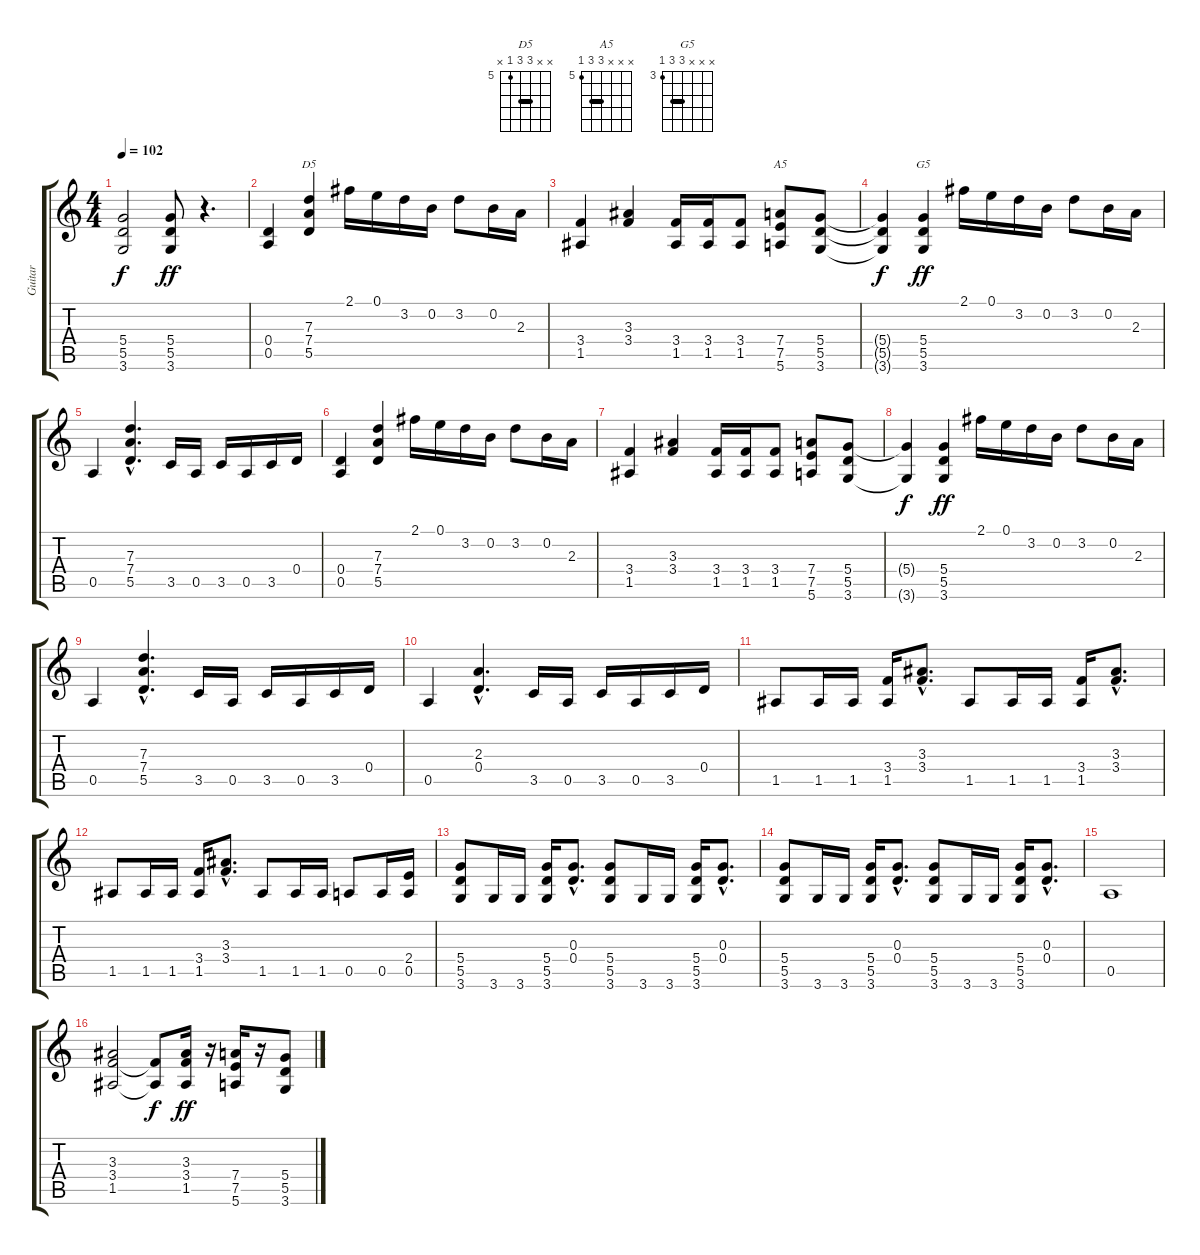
\track ("Guitar " "Guitar ") {instrument distortionguitar}
\staff {score tabs}
\tuning (E4 B3 G3 D3 A2 E2) {hide}
\chord ("D5" x x 7 7 5 x) {firstfret 5 barre 7}
\chord ("A5" x x x 7 7 5) {firstfret 5 barre 7}
\chord ("G5" x x x 5 5 3) {firstfret 3 barre 5}
\ts (4 4)
\tempo 102
\clef g2
\ks c
(5.4{t} 5.5{t} 3.6{t}).2{dy f} (5.4 5.5 3.6).8{dy ff} r.4{d} |
(0.4 0.5).4 (7.3 7.4 5.5).4{ch "D5"} 2.1.16 0.1.16 3.2.16 0.2.16 3.2.8 0.2.16 2.3.16 |
(3.4 1.5).4 (3.3 3.4).4 (3.4 1.5).16 (3.4 1.5).16 (3.4 1.5).8 (7.4 7.5 5.6).8{ch "A5"} (5.4 5.5 3.6).8 |
(5.4{t} 5.5{t} 3.6{t}).4{dy f} (5.4 5.5 3.6).4{ch "G5" dy ff} 2.1.16 0.1.16 3.2.16 0.2.16 3.2.8 0.2.16 2.3.16 |
0.5.4 (7.3{hac} 7.4{hac} 5.5{hac}).4{d} 3.5.16 0.5.16 3.5.16 0.5.16 3.5.16 0.4.16 |
(0.4 0.5).4 (7.3 7.4 5.5).4 2.1.16 0.1.16 3.2.16 0.2.16 3.2.8 0.2.16 2.3.16 |
(3.4 1.5).4 (3.3 3.4).4 (3.4 1.5).16 (3.4 1.5).16 (3.4 1.5).8 (7.4 7.5 5.6).8 (5.4 5.5 3.6).8 |
(5.4{t} 3.6{t}).4{dy f} (5.4 5.5 3.6).4{dy ff} 2.1.16 0.1.16 3.2.16 0.2.16 3.2.8 0.2.16 2.3.16 |
0.5.4 (7.3{hac} 7.4{hac} 5.5{hac}).4{d} 3.5.16 0.5.16 3.5.16 0.5.16 3.5.16 0.4.16 |
0.5.4 (2.3{hac} 0.4{hac}).4{d} 3.5.16 0.5.16 3.5.16 0.5.16 3.5.16 0.4.16 |
1.5.8 1.5.16 1.5.16 (3.4 1.5).16 (3.3{hac} 3.4{hac}).8{d} 1.5.8 1.5.16 1.5.16 (3.4 1.5).16 (3.3{hac} 3.4{hac}).8{d} |
1.5.8 1.5.16 1.5.16 (3.4 1.5).16 (3.3{hac} 3.4{hac}).8{d} 1.5.8 1.5.16 1.5.16 0.5.8 0.5.16 (2.4 0.5).16 |
(5.4 5.5 3.6).8 3.6.16 3.6.16 (5.4 5.5 3.6).16 (0.3{hac} 0.4{hac}).8{d} (5.4 5.5 3.6).8 3.6.16 3.6.16 (5.4 5.5 3.6).16 (0.3{hac} 0.4{hac}).8{d} |
(5.4 5.5 3.6).8 3.6.16 3.6.16 (5.4 5.5 3.6).16 (0.3{hac} 0.4{hac}).8{d} (5.4 5.5 3.6).8 3.6.16 3.6.16 (5.4 5.5 3.6).16 (0.3{hac} 0.4{hac}).8{d} |
0.5.1 |
(3.3 3.4 1.5).2 (3.4{t} 1.5{t}).8{dy f} (3.3 3.4 1.5).16{dy ff} r.16 (7.4 7.5 5.6).16 r.16 (5.4 5.5 3.6).8
